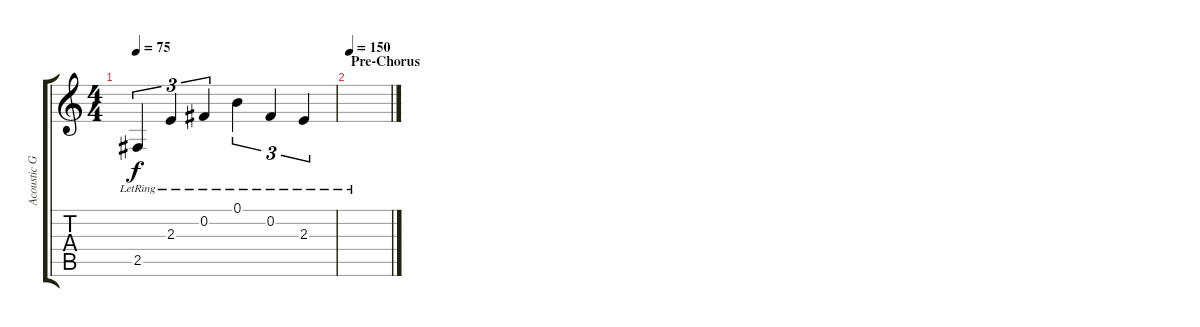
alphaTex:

\track ("Acoustic Guitar 1" "Acoustic G") {instrument acousticguitarsteel}
\staff {score tabs}
\tuning (B3 Gb3 D3 A2 E2 B1) {hide}
\ts (4 4)
\tempo 75
\clef g2
\ks c
2.5{lr}.4{tu (3 2) dy f} 2.3{lr}.4{tu (3 2)} 0.2{lr}.4{tu (3 2)} 0.1{lr}.4{tu (3 2)} 0.2{lr}.4{tu (3 2)} 2.3{lr}.4{tu (3 2)} |
\section ("" "Pre-Chorus")
\tempo 150
